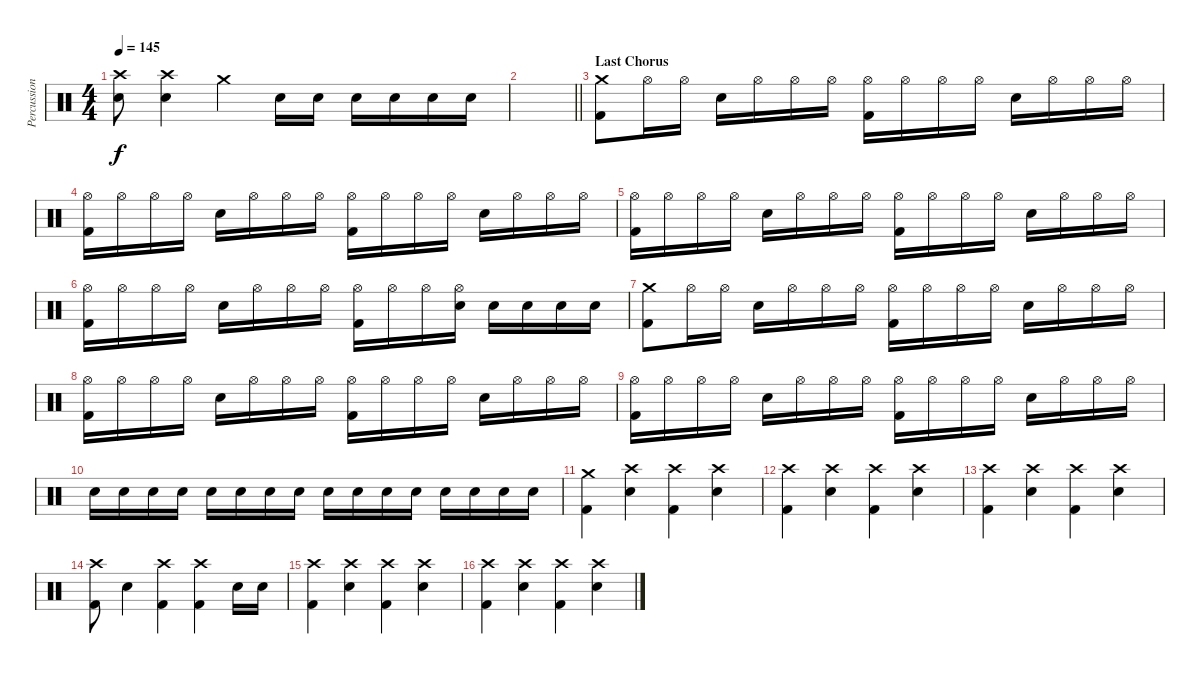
\track ("Percussion" "Percussion") {instrument percussion}
\staff {score}
\articulation defaults
\ts (4 4)
\tempo 145
\clef neutral
\ks c
("Crash high (hit)" "Snare (hit) 2").8{dy f} ("Crash high (hit)" "Snare (hit) 2").4 "Crash medium (hit)".4 "Snare (hit) 2".16 "Snare (hit) 2".16 "Snare (hit) 2".16 "Snare (hit) 2".16 "Snare (hit) 2".16 "Snare (hit) 2".16 |
\barLineRight lightlight
|
\section ("" "Last Chorus")
("Crash medium (hit)" "Kick (hit) 2").8 "Hi-Hat (open)".16 "Hi-Hat (open)".16 "Snare (hit) 2".16 "Hi-Hat (open)".16 "Hi-Hat (open)".16 "Hi-Hat (open)".16 ("Hi-Hat (open)" "Kick (hit) 2").16 "Hi-Hat (open)".16 "Hi-Hat (open)".16 "Hi-Hat (open)".16 "Snare (hit) 2".16 "Hi-Hat (open)".16 "Hi-Hat (open)".16 "Hi-Hat (open)".16 |
("Hi-Hat (open)" "Kick (hit) 2").16 "Hi-Hat (open)".16 "Hi-Hat (open)".16 "Hi-Hat (open)".16 "Snare (hit) 2".16 "Hi-Hat (open)".16 "Hi-Hat (open)".16 "Hi-Hat (open)".16 ("Hi-Hat (open)" "Kick (hit) 2").16 "Hi-Hat (open)".16 "Hi-Hat (open)".16 "Hi-Hat (open)".16 "Snare (hit) 2".16 "Hi-Hat (open)".16 "Hi-Hat (open)".16 "Hi-Hat (open)".16 |
("Hi-Hat (open)" "Kick (hit) 2").16 "Hi-Hat (open)".16 "Hi-Hat (open)".16 "Hi-Hat (open)".16 "Snare (hit) 2".16 "Hi-Hat (open)".16 "Hi-Hat (open)".16 "Hi-Hat (open)".16 ("Hi-Hat (open)" "Kick (hit) 2").16 "Hi-Hat (open)".16 "Hi-Hat (open)".16 "Hi-Hat (open)".16 "Snare (hit) 2".16 "Hi-Hat (open)".16 "Hi-Hat (open)".16 "Hi-Hat (open)".16 |
("Hi-Hat (open)" "Kick (hit) 2").16 "Hi-Hat (open)".16 "Hi-Hat (open)".16 "Hi-Hat (open)".16 "Snare (hit) 2".16 "Hi-Hat (open)".16 "Hi-Hat (open)".16 "Hi-Hat (open)".16 ("Hi-Hat (open)" "Kick (hit) 2").16 "Hi-Hat (open)".16 "Hi-Hat (open)".16 ("Hi-Hat (open)" "Snare (hit) 2").16 "Snare (hit) 2".16 "Snare (hit) 2".16 "Snare (hit) 2".16 "Snare (hit) 2".16 |
("Crash medium (hit)" "Kick (hit) 2").8 "Hi-Hat (open)".16 "Hi-Hat (open)".16 "Snare (hit) 2".16 "Hi-Hat (open)".16 "Hi-Hat (open)".16 "Hi-Hat (open)".16 ("Hi-Hat (open)" "Kick (hit) 2").16 "Hi-Hat (open)".16 "Hi-Hat (open)".16 "Hi-Hat (open)".16 "Snare (hit) 2".16 "Hi-Hat (open)".16 "Hi-Hat (open)".16 "Hi-Hat (open)".16 |
("Hi-Hat (open)" "Kick (hit) 2").16 "Hi-Hat (open)".16 "Hi-Hat (open)".16 "Hi-Hat (open)".16 "Snare (hit) 2".16 "Hi-Hat (open)".16 "Hi-Hat (open)".16 "Hi-Hat (open)".16 ("Hi-Hat (open)" "Kick (hit) 2").16 "Hi-Hat (open)".16 "Hi-Hat (open)".16 "Hi-Hat (open)".16 "Snare (hit) 2".16 "Hi-Hat (open)".16 "Hi-Hat (open)".16 "Hi-Hat (open)".16 |
("Hi-Hat (open)" "Kick (hit) 2").16 "Hi-Hat (open)".16 "Hi-Hat (open)".16 "Hi-Hat (open)".16 "Snare (hit) 2".16 "Hi-Hat (open)".16 "Hi-Hat (open)".16 "Hi-Hat (open)".16 ("Hi-Hat (open)" "Kick (hit) 2").16 "Hi-Hat (open)".16 "Hi-Hat (open)".16 "Hi-Hat (open)".16 "Snare (hit) 2".16 "Hi-Hat (open)".16 "Hi-Hat (open)".16 "Hi-Hat (open)".16 |
"Snare (hit) 2".16 "Snare (hit) 2".16 "Snare (hit) 2".16 "Snare (hit) 2".16 "Snare (hit) 2".16 "Snare (hit) 2".16 "Snare (hit) 2".16 "Snare (hit) 2".16 "Snare (hit) 2".16 "Snare (hit) 2".16 "Snare (hit) 2".16 "Snare (hit) 2".16 "Snare (hit) 2".16 "Snare (hit) 2".16 "Snare (hit) 2".16 "Snare (hit) 2".16 |
("Crash medium (hit)" "Kick (hit) 2").4 ("Crash high (hit)" "Snare (hit) 2").4 ("Crash high (hit)" "Kick (hit) 2").4 ("Crash high (hit)" "Snare (hit) 2").4 |
("Crash high (hit)" "Kick (hit) 2").4 ("Crash high (hit)" "Snare (hit) 2").4 ("Crash high (hit)" "Kick (hit) 2").4 ("Crash high (hit)" "Snare (hit) 2").4 |
("Crash high (hit)" "Kick (hit) 2").4 ("Crash high (hit)" "Snare (hit) 2").4 ("Crash high (hit)" "Kick (hit) 2").4 ("Crash high (hit)" "Snare (hit) 2").4 |
("Crash high (hit)" "Kick (hit) 2").8 "Snare (hit) 2".4 ("Crash high (hit)" "Kick (hit) 2").4 ("Crash high (hit)" "Kick (hit) 2").4 "Snare (hit) 2".16 "Snare (hit) 2".16 |
("Crash high (hit)" "Kick (hit) 2").4 ("Crash high (hit)" "Snare (hit) 2").4 ("Crash high (hit)" "Kick (hit) 2").4 ("Crash high (hit)" "Snare (hit) 2").4 |
("Crash high (hit)" "Kick (hit) 2").4 ("Crash high (hit)" "Snare (hit) 2").4 ("Crash high (hit)" "Kick (hit) 2").4 ("Crash high (hit)" "Snare (hit) 2").4
